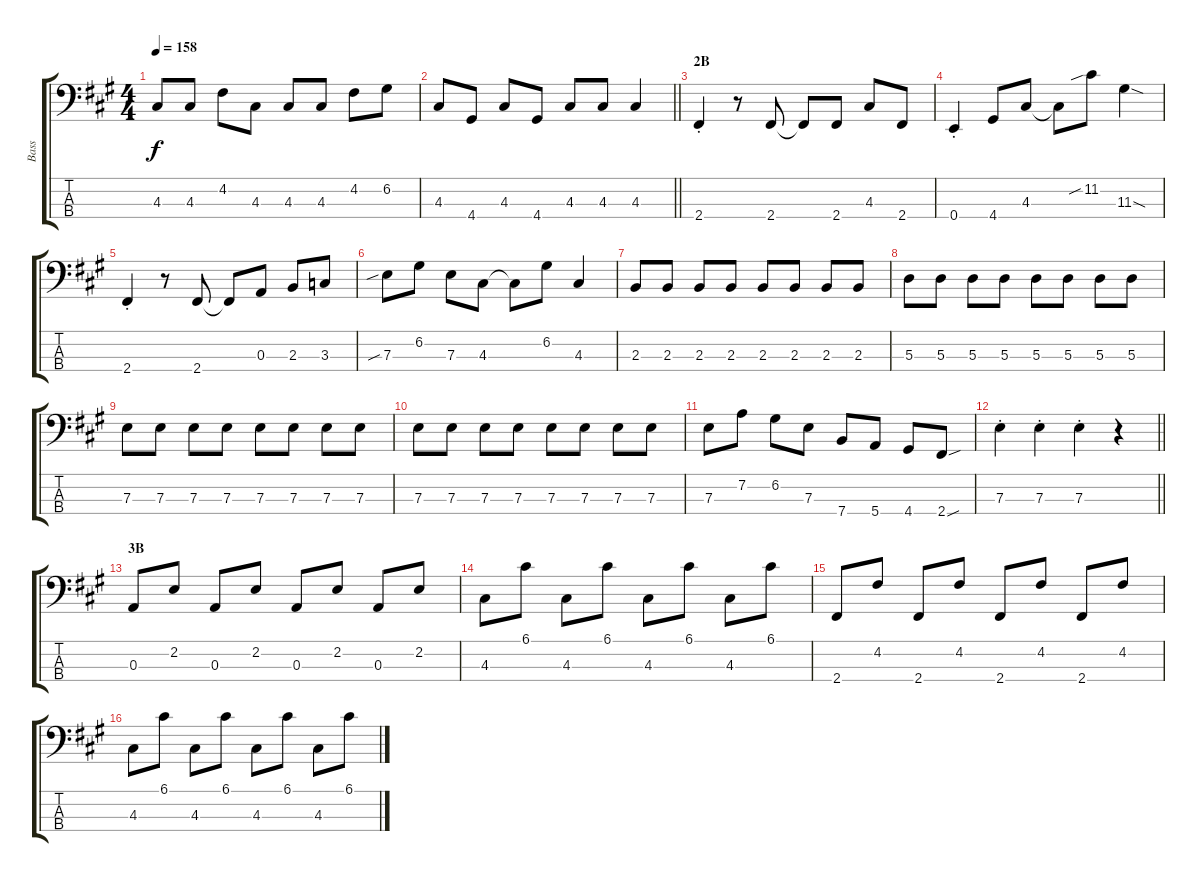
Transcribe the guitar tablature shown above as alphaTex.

\track ("Bass" "Bass") {instrument electricbassfinger}
\staff {score tabs}
\tuning (G2 D2 A1 E1) {hide}
\ts (4 4)
\tempo 158
\clef f4
\ks a
4.3.8{dy f} 4.3.8 4.2.8 4.3.8 4.3.8 4.3.8 4.2.8 6.2.8 |
\barLineRight lightlight
4.3.8 4.4.8 4.3.8 4.4.8 4.3.8 4.3.8 4.3.4 |
\section ("" "2B")
2.4{st}.4 r.8 2.4.8 2.4{t}.8 2.4.8 4.3.8 2.4.8 |
0.4{st}.4 4.4.8 4.3.8 4.3{t}.8 11.2{sib}.8 11.3{sod}.4 |
2.4{st}.4 r.8 2.4.8 2.4{t}.8 0.3.8 2.3.8 3.3.8 |
7.3{sib}.8 6.2.8 7.3.8 4.3.8 4.3{t}.8 6.2.8 4.3.4 |
2.3.8 2.3.8 2.3.8 2.3.8 2.3.8 2.3.8 2.3.8 2.3.8 |
5.3.8 5.3.8 5.3.8 5.3.8 5.3.8 5.3.8 5.3.8 5.3.8 |
7.3.8 7.3.8 7.3.8 7.3.8 7.3.8 7.3.8 7.3.8 7.3.8 |
7.3.8 7.3.8 7.3.8 7.3.8 7.3.8 7.3.8 7.3.8 7.3.8 |
7.3.8 7.2.8 6.2.8 7.3.8 7.4.8 5.4.8 4.4.8 2.4{sou}.8 |
\barLineRight lightlight
7.3{st}.4 7.3{st}.4 7.3{st}.4 r.4 |
\section ("" "3B")
0.3.8 2.2.8 0.3.8 2.2.8 0.3.8 2.2.8 0.3.8 2.2.8 |
4.3.8 6.1.8 4.3.8 6.1.8 4.3.8 6.1.8 4.3.8 6.1.8 |
2.4.8 4.2.8 2.4.8 4.2.8 2.4.8 4.2.8 2.4.8 4.2.8 |
4.3.8 6.1.8 4.3.8 6.1.8 4.3.8 6.1.8 4.3.8 6.1.8
